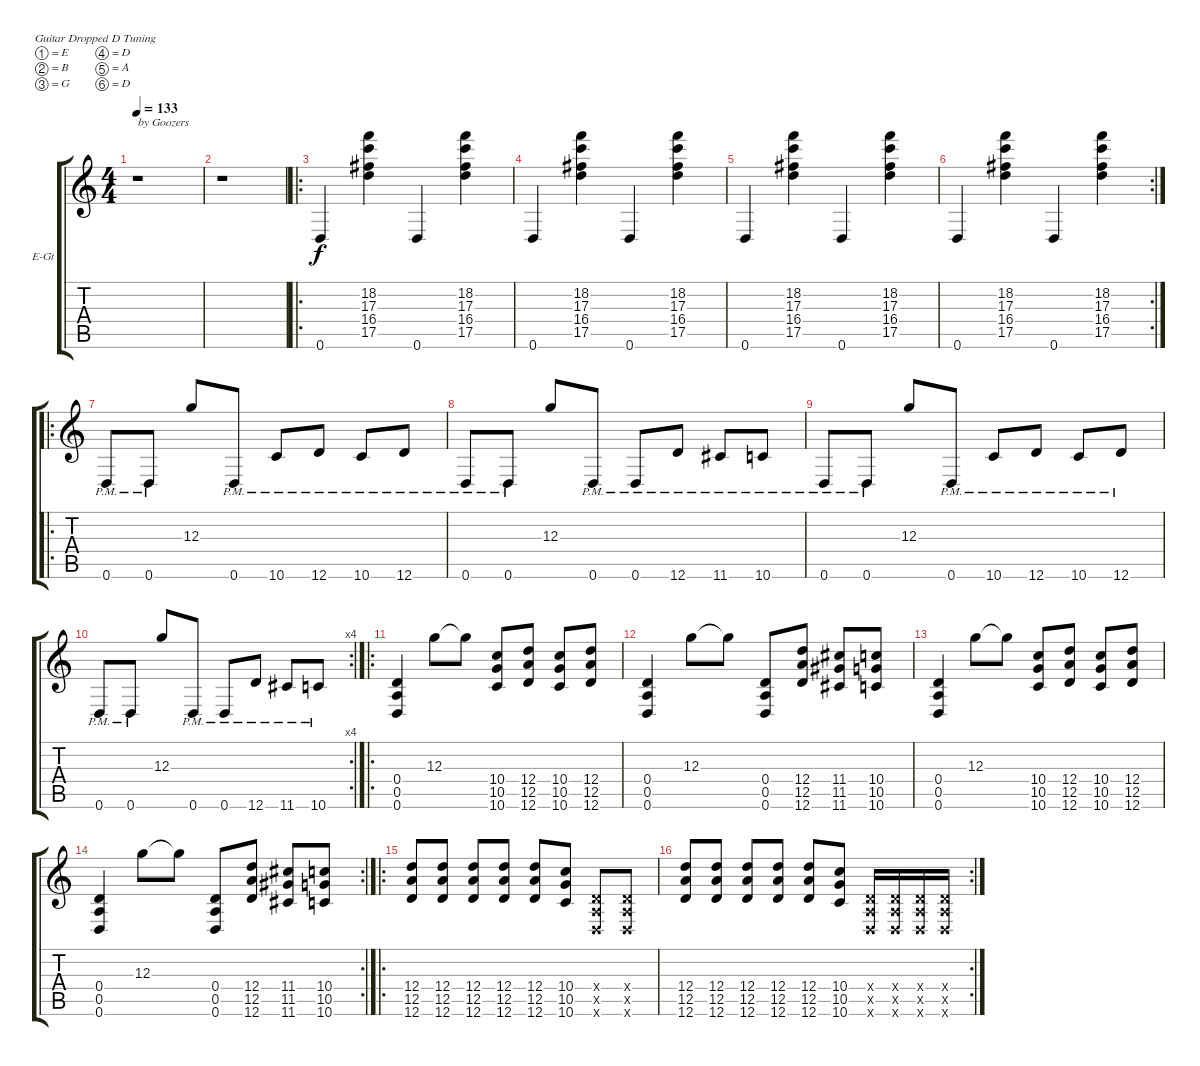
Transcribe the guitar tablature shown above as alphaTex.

\bracketExtendMode groupsimilarinstruments
\firstSystemTrackNameOrientation horizontal
\otherSystemsTrackNameOrientation horizontal
\track ("Tom Morello" "E-Gt") {instrument distortionguitar}
\staff {score tabs}
\tuning (E4 B3 G3 D3 A2 D2)
\ts (4 4)
\tempo 133
\clef g2
\ks c
r.1{txt "by Goozers" dy f instrument distortionguitar} |
r.1 |
\ro
0.6.4 (18.2 17.3 16.4 17.5).4 0.6.4 (18.2 17.3 16.4 17.5).4 |
0.6.4 (18.2 17.3 16.4 17.5).4 0.6.4 (18.2 17.3 16.4 17.5).4 |
0.6.4 (18.2 17.3 16.4 17.5).4 0.6.4 (18.2 17.3 16.4 17.5).4 |
\rc 2
0.6.4 (18.2 17.3 16.4 17.5).4 0.6.4 (18.2 17.3 16.4 17.5).4 |
\ro
0.6{pm}.8 0.6{pm}.8 12.3.8 0.6{pm}.8 10.6{pm}.8 12.6{pm}.8 10.6{pm}.8 12.6{pm}.8 |
0.6{pm}.8 0.6{pm}.8 12.3.8 0.6{pm}.8 0.6{pm}.8 12.6{pm}.8 11.6{pm}.8 10.6{pm}.8 |
0.6{pm}.8 0.6{pm}.8 12.3.8 0.6{pm}.8 10.6{pm}.8 12.6{pm}.8 10.6{pm}.8 12.6{pm}.8 |
\rc 4
0.6{pm}.8 0.6{pm}.8 12.3.8 0.6{pm}.8 0.6{pm}.8 12.6{pm}.8 11.6{pm}.8 10.6{pm}.8 |
\ro
(0.4 0.5 0.6).4 12.3.8 12.3{t}.8 (10.4 10.5 10.6).8 (12.4 12.5 12.6).8 (10.4 10.5 10.6).8 (12.4 12.5 12.6).8 |
(0.4 0.5 0.6).4 12.3.8 12.3{t}.8 (0.4 0.5 0.6).8 (12.4 12.5 12.6).8 (11.4 11.5 11.6).8 (10.4 10.5 10.6).8 |
(0.4 0.5 0.6).4 12.3.8 12.3{t}.8 (10.4 10.5 10.6).8 (12.4 12.5 12.6).8 (10.4 10.5 10.6).8 (12.4 12.5 12.6).8 |
\rc 2
(0.4 0.5 0.6).4 12.3.8 12.3{t}.8 (0.4 0.5 0.6).8 (12.4 12.5 12.6).8 (11.4 11.5 11.6).8 (10.4 10.5 10.6).8 |
\ro
(12.4 12.5 12.6).8 (12.4 12.5 12.6).8 (12.4 12.5 12.6).8 (12.4 12.5 12.6).8 (12.4 12.5 12.6).8 (10.4 10.5 10.6).8 (0.4{x} 0.5{x} 0.6{x}).8 (0.4{x} 0.5{x} 0.6{x}).8 |
\rc 2
(12.4 12.5 12.6).8 (12.4 12.5 12.6).8 (12.4 12.5 12.6).8 (12.4 12.5 12.6).8 (12.4 12.5 12.6).8 (10.4 10.5 10.6).8 (0.4{x} 0.5{x} 0.6{x}).16 (0.4{x} 0.5{x} 0.6{x}).16 (0.4{x} 0.5{x} 0.6{x}).16 (0.4{x} 0.5{x} 0.6{x}).16
